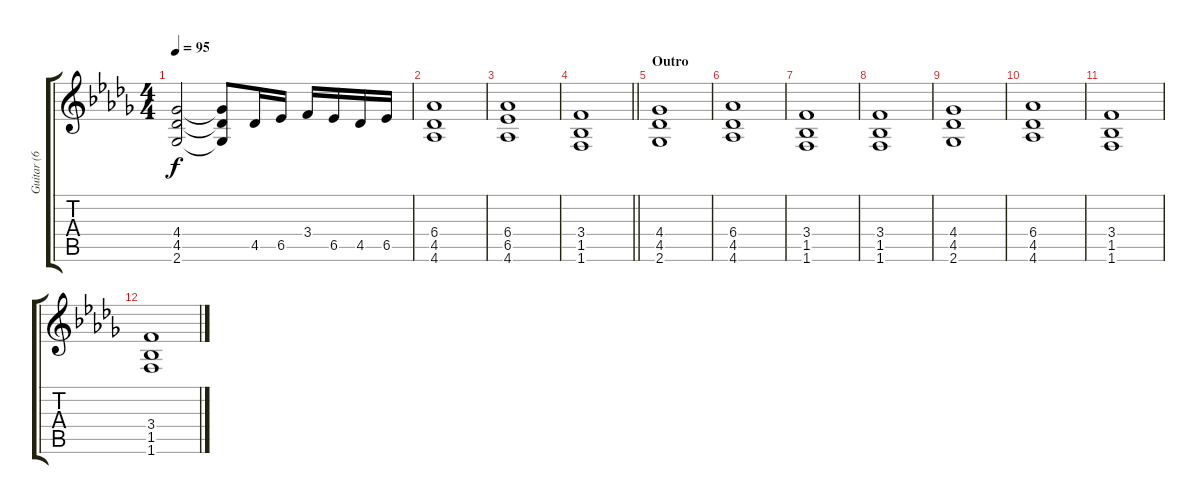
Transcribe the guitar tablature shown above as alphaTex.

\track ("Guitar (6 String Arrangement Standard E)" "Guitar (6 ") {instrument distortionguitar}
\staff {score tabs}
\tuning (E4 B3 G3 D3 A2 E2) {hide}
\ts (4 4)
\tempo 95
\clef g2
\ks db
(4.4 4.5 2.6).2{dy f} (4.4{t} 4.5{t} 2.6{t}).8 4.5.16 6.5.16 3.4.16 6.5.16 4.5.16 6.5.16 |
(6.4 4.5 4.6).1 |
(6.4 6.5 4.6).1 |
\barLineRight lightlight
(3.4 1.5 1.6).1 |
\section ("" "Outro")
(4.4 4.5 2.6).1 |
(6.4 4.5 4.6).1 |
(3.4 1.5 1.6).1 |
(3.4 1.5 1.6).1 |
(4.4 4.5 2.6).1 |
(6.4 4.5 4.6).1 |
(3.4 1.5 1.6).1 |
(3.4 1.5 1.6).1
